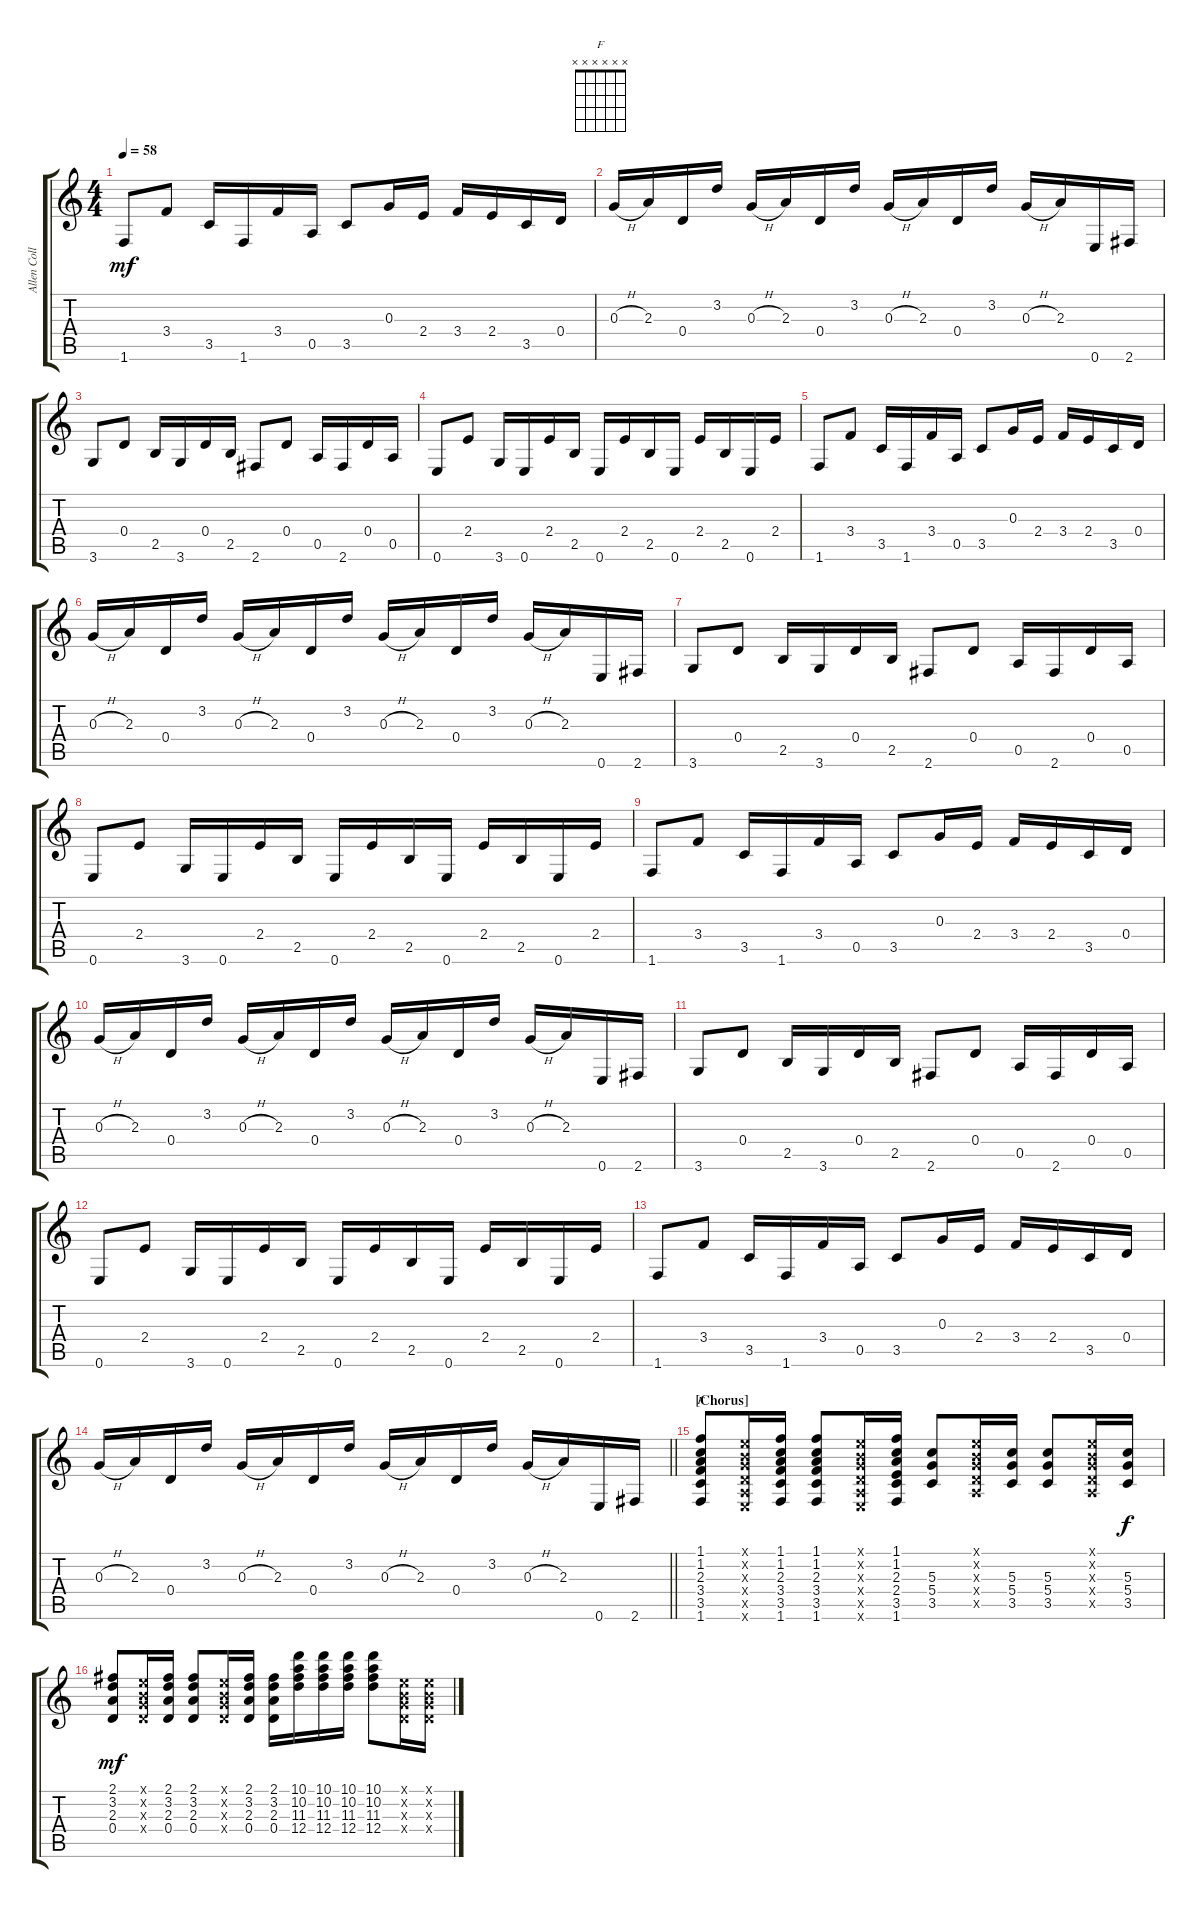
\track ("Allen Collins (Clean/Solo Guitar)" "Allen Coll") {instrument overdrivenguitar}
\staff {score tabs}
\tuning (E4 B3 G3 D3 A2 E2) {hide}
\chord ("F" x x x x x x)
\ts (4 4)
\tempo 58
\clef g2
\ks c
1.6.8{dy mf} 3.4.8 3.5.16 1.6.16 3.4.16 0.5.16 3.5.8 0.3.16 2.4.16 3.4.16 2.4.16 3.5.16 0.4.16 |
0.3{h}.16 2.3.16 0.4.16 3.2.16 0.3{h}.16 2.3.16 0.4.16 3.2.16 0.3{h}.16 2.3.16 0.4.16 3.2.16 0.3{h}.16 2.3.16 0.6.16 2.6.16 |
3.6.8 0.4.8 2.5.16 3.6.16 0.4.16 2.5.16 2.6.8 0.4.8 0.5.16 2.6.16 0.4.16 0.5.16 |
0.6.8 2.4.8 3.6.16 0.6.16 2.4.16 2.5.16 0.6.16 2.4.16 2.5.16 0.6.16 2.4.16 2.5.16 0.6.16 2.4.16 |
1.6.8 3.4.8 3.5.16 1.6.16 3.4.16 0.5.16 3.5.8 0.3.16 2.4.16 3.4.16 2.4.16 3.5.16 0.4.16 |
0.3{h}.16 2.3.16 0.4.16 3.2.16 0.3{h}.16 2.3.16 0.4.16 3.2.16 0.3{h}.16 2.3.16 0.4.16 3.2.16 0.3{h}.16 2.3.16 0.6.16 2.6.16 |
3.6.8 0.4.8 2.5.16 3.6.16 0.4.16 2.5.16 2.6.8 0.4.8 0.5.16 2.6.16 0.4.16 0.5.16 |
0.6.8 2.4.8 3.6.16 0.6.16 2.4.16 2.5.16 0.6.16 2.4.16 2.5.16 0.6.16 2.4.16 2.5.16 0.6.16 2.4.16 |
1.6.8 3.4.8 3.5.16 1.6.16 3.4.16 0.5.16 3.5.8 0.3.16 2.4.16 3.4.16 2.4.16 3.5.16 0.4.16 |
0.3{h}.16 2.3.16 0.4.16 3.2.16 0.3{h}.16 2.3.16 0.4.16 3.2.16 0.3{h}.16 2.3.16 0.4.16 3.2.16 0.3{h}.16 2.3.16 0.6.16 2.6.16 |
3.6.8 0.4.8 2.5.16 3.6.16 0.4.16 2.5.16 2.6.8 0.4.8 0.5.16 2.6.16 0.4.16 0.5.16 |
0.6.8 2.4.8 3.6.16 0.6.16 2.4.16 2.5.16 0.6.16 2.4.16 2.5.16 0.6.16 2.4.16 2.5.16 0.6.16 2.4.16 |
1.6.8 3.4.8 3.5.16 1.6.16 3.4.16 0.5.16 3.5.8 0.3.16 2.4.16 3.4.16 2.4.16 3.5.16 0.4.16 |
\barLineRight lightlight
0.3{h}.16 2.3.16 0.4.16 3.2.16 0.3{h}.16 2.3.16 0.4.16 3.2.16 0.3{h}.16 2.3.16 0.4.16 3.2.16 0.3{h}.16 2.3.16 0.6.16 2.6.16 |
\section ("" "[Chorus]")
(1.1 1.2 2.3 3.4 3.5 1.6).8{ch "F" instrument overdrivenguitar} (0.1{x} 0.2{x} 0.3{x} 0.4{x} 0.5{x} 0.6{x}).16 (1.1 1.2 2.3 3.4 3.5 1.6).16 (1.1 1.2 2.3 3.4 3.5 1.6).8 (0.1{x} 0.2{x} 0.3{x} 0.4{x} 0.5{x} 0.6{x}).16 (1.1 1.2 2.3 2.4 3.5 1.6).16 (5.3 5.4 3.5).8 (0.1{x} 0.2{x} 0.3{x} 0.4{x} 0.5{x}).16 (5.3 5.4 3.5).16 (5.3 5.4 3.5).8 (0.1{x} 0.2{x} 0.3{x} 0.4{x} 0.5{x}).16 (5.3 5.4 3.5).16{dy f} |
(2.1 3.2 2.3 0.4).8{dy mf} (0.1{x} 0.2{x} 0.3{x} 0.4{x}).16 (2.1 3.2 2.3 0.4).16 (2.1 3.2 2.3 0.4).8 (0.1{x} 0.2{x} 0.3{x} 0.4{x}).16 (2.1 3.2 2.3 0.4).16 (2.1 3.2 2.3 0.4).16 (10.1 10.2 11.3 12.4).16 (10.1 10.2 11.3 12.4).16 (10.1 10.2 11.3 12.4).16 (10.1 10.2 11.3 12.4).8 (0.1{x} 0.2{x} 0.3{x} 0.4{x}).16 (0.1{x} 0.2{x} 0.3{x} 0.4{x}).16
